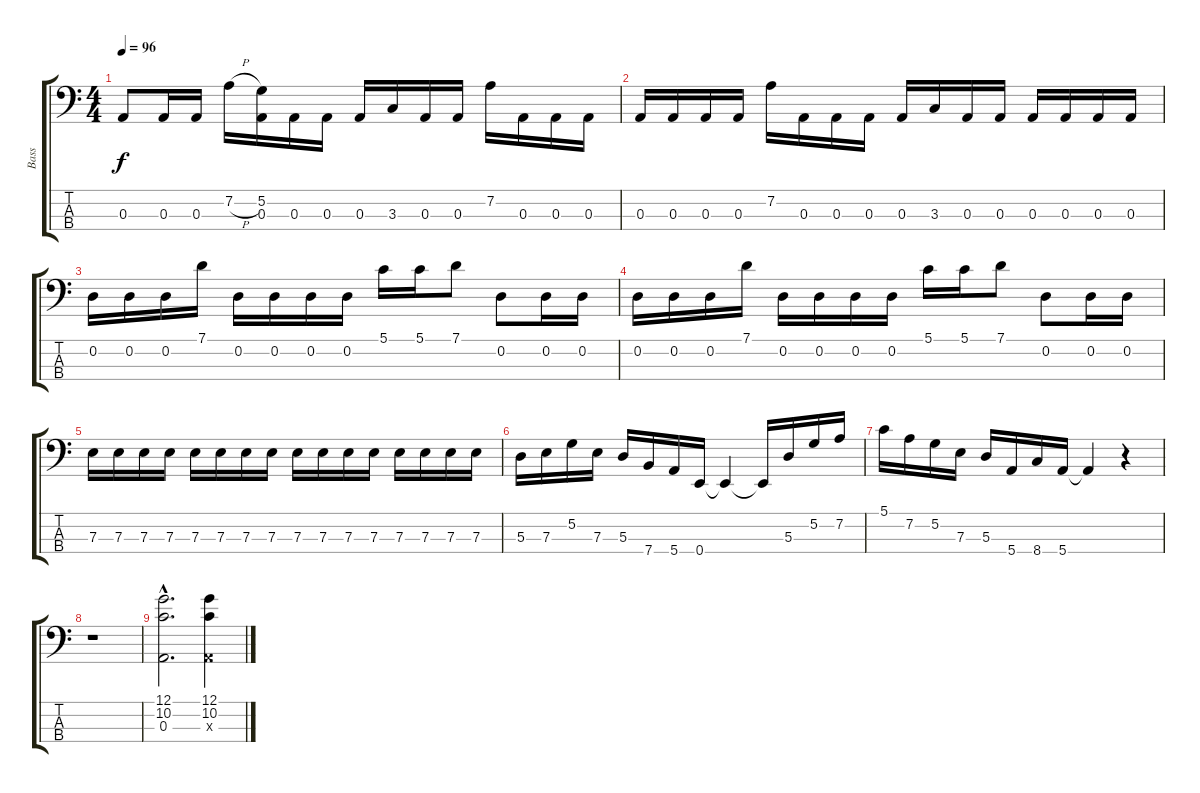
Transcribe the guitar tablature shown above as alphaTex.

\track ("Bass" "Bass") {instrument electricbasspick}
\staff {score tabs}
\tuning (G2 D2 A1 E1) {hide}
\ts (4 4)
\tempo 96
\clef f4
\ks c
0.3.8{dy f} 0.3.16 0.3.16 7.2{h}.16 (5.2 0.3).16 0.3.16 0.3.16 0.3.16 3.3.16 0.3.16 0.3.16 7.2.16 0.3.16 0.3.16 0.3.16 |
0.3.16 0.3.16 0.3.16 0.3.16 7.2.16 0.3.16 0.3.16 0.3.16 0.3.16 3.3.16 0.3.16 0.3.16 0.3.16 0.3.16 0.3.16 0.3.16 |
0.2.16 0.2.16 0.2.16 7.1.16 0.2.16 0.2.16 0.2.16 0.2.16 5.1.16 5.1.16 7.1.8 0.2.8 0.2.16 0.2.16 |
0.2.16 0.2.16 0.2.16 7.1.16 0.2.16 0.2.16 0.2.16 0.2.16 5.1.16 5.1.16 7.1.8 0.2.8 0.2.16 0.2.16 |
7.3.16 7.3.16 7.3.16 7.3.16 7.3.16 7.3.16 7.3.16 7.3.16 7.3.16 7.3.16 7.3.16 7.3.16 7.3.16 7.3.16 7.3.16 7.3.16 |
5.3.16 7.3.16 5.2.16 7.3.16 5.3.16 7.4.16 5.4.16 0.4.16 0.4{t}.4 0.4{t}.16 5.3.16 5.2.16 7.2.16 |
5.1.16 7.2.16 5.2.16 7.3.16 5.3.16 5.4.16 8.4.16 5.4.16 5.4{t}.4 r.4 |
r.1 |
(12.1{hac} 10.2{hac} 0.3{hac}).2{d} (12.1 10.2 0.3{x}).4
